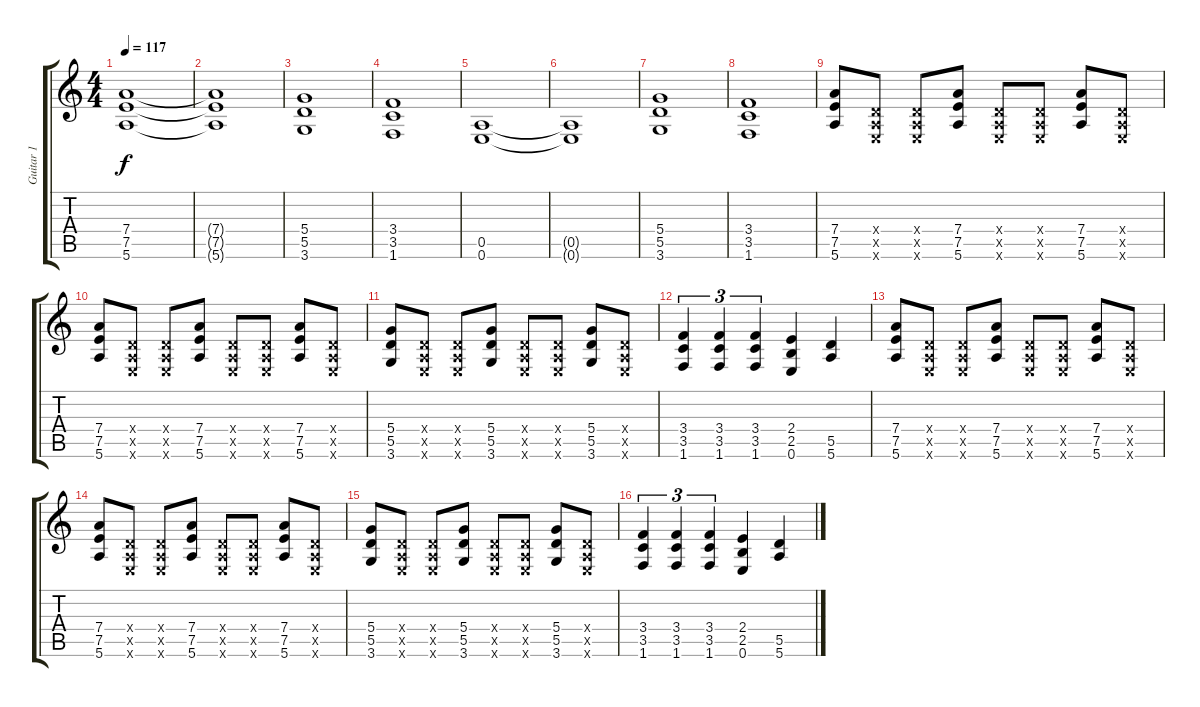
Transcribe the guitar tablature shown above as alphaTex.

\track ("Guitar 1" "Guitar 1") {instrument distortionguitar}
\staff {score tabs}
\tuning (E4 B3 G3 D3 A2 E2) {hide}
\ts (4 4)
\tempo 117
\clef g2
\ks c
(7.4 7.5 5.6).1{dy f instrument distortionguitar} |
(7.4{t} 7.5{t} 5.6{t}).1 |
(5.4 5.5 3.6).1 |
(3.4 3.5 1.6).1 |
(0.5 0.6).1 |
(0.5{t} 0.6{t}).1 |
(5.4 5.5 3.6).1 |
(3.4 3.5 1.6).1 |
(7.4 7.5 5.6).8 (0.4{x} 0.5{x} 0.6{x}).8 (0.4{x} 0.5{x} 0.6{x}).8 (7.4 7.5 5.6).8 (0.4{x} 0.5{x} 0.6{x}).8 (0.4{x} 0.5{x} 0.6{x}).8 (7.4 7.5 5.6).8 (0.4{x} 0.5{x} 0.6{x}).8 |
(7.4 7.5 5.6).8 (0.4{x} 0.5{x} 0.6{x}).8 (0.4{x} 0.5{x} 0.6{x}).8 (7.4 7.5 5.6).8 (0.4{x} 0.5{x} 0.6{x}).8 (0.4{x} 0.5{x} 0.6{x}).8 (7.4 7.5 5.6).8 (0.4{x} 0.5{x} 0.6{x}).8 |
(5.4 5.5 3.6).8 (0.4{x} 0.5{x} 0.6{x}).8 (0.4{x} 0.5{x} 0.6{x}).8 (5.4 5.5 3.6).8 (0.4{x} 0.5{x} 0.6{x}).8 (0.4{x} 0.5{x} 0.6{x}).8 (5.4 5.5 3.6).8 (0.4{x} 0.5{x} 0.6{x}).8 |
(3.4 3.5 1.6).4{tu (3 2)} (3.4 3.5 1.6).4{tu (3 2)} (3.4 3.5 1.6).4{tu (3 2)} (2.4 2.5 0.6).4 (5.5 5.6).4 |
(7.4 7.5 5.6).8 (0.4{x} 0.5{x} 0.6{x}).8 (0.4{x} 0.5{x} 0.6{x}).8 (7.4 7.5 5.6).8 (0.4{x} 0.5{x} 0.6{x}).8 (0.4{x} 0.5{x} 0.6{x}).8 (7.4 7.5 5.6).8 (0.4{x} 0.5{x} 0.6{x}).8 |
(7.4 7.5 5.6).8 (0.4{x} 0.5{x} 0.6{x}).8 (0.4{x} 0.5{x} 0.6{x}).8 (7.4 7.5 5.6).8 (0.4{x} 0.5{x} 0.6{x}).8 (0.4{x} 0.5{x} 0.6{x}).8 (7.4 7.5 5.6).8 (0.4{x} 0.5{x} 0.6{x}).8 |
(5.4 5.5 3.6).8 (0.4{x} 0.5{x} 0.6{x}).8 (0.4{x} 0.5{x} 0.6{x}).8 (5.4 5.5 3.6).8 (0.4{x} 0.5{x} 0.6{x}).8 (0.4{x} 0.5{x} 0.6{x}).8 (5.4 5.5 3.6).8 (0.4{x} 0.5{x} 0.6{x}).8 |
(3.4 3.5 1.6).4{tu (3 2)} (3.4 3.5 1.6).4{tu (3 2)} (3.4 3.5 1.6).4{tu (3 2)} (2.4 2.5 0.6).4 (5.5 5.6).4
